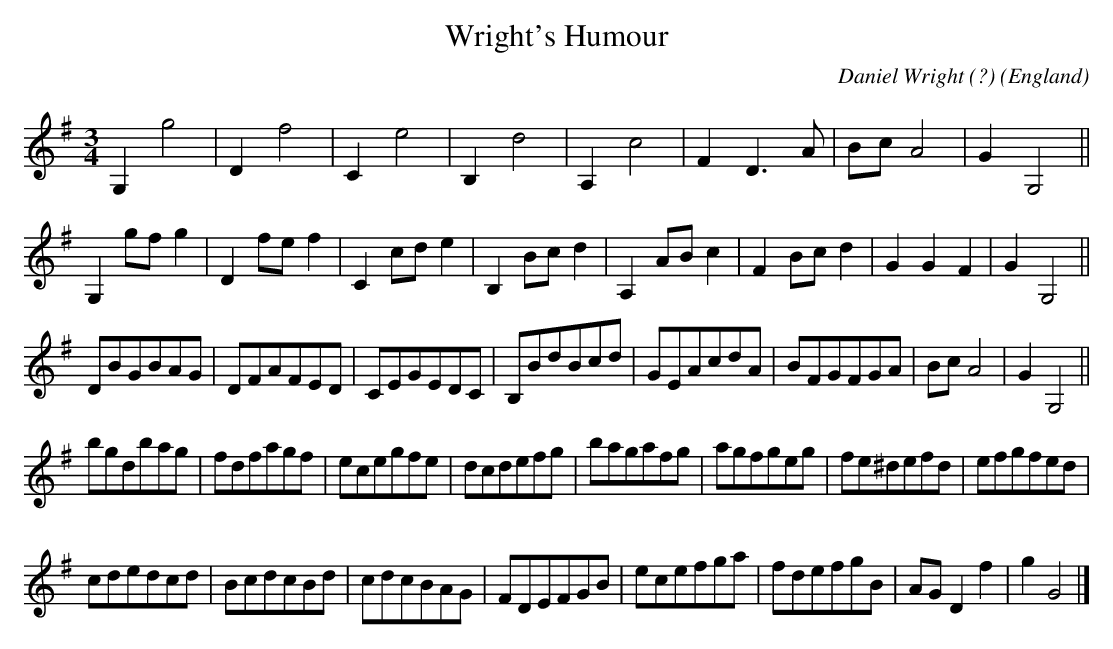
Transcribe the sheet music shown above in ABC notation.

X:1
T:Wright's Humour
C:Daniel Wright (?)
M:3/4
O:England
K:G
G,2g4| D2f4| C2e4| B,2d4| A,2c4| F2D3A| BcA4| G2G,4||
G,2gfg2| D2fef2| C2cde2| B,2Bcd2| A,2ABc2| F2Bcd2| G2G2F2| G2G,4||
DBGBAG| DFAFED| CEGEDC| B,BdBcd| GEAcdA| BFGFGA| BcA4| G2G,4||
bgdbag| fdfagf| ecegfe| dcdefg| bagafg| agfgeg| fe^defd| efgfed|
cdedcd| BcdcBd| cdcBAG| FDEFGB| ecefga| fdefgB| AGD2f2| g2G4|]
